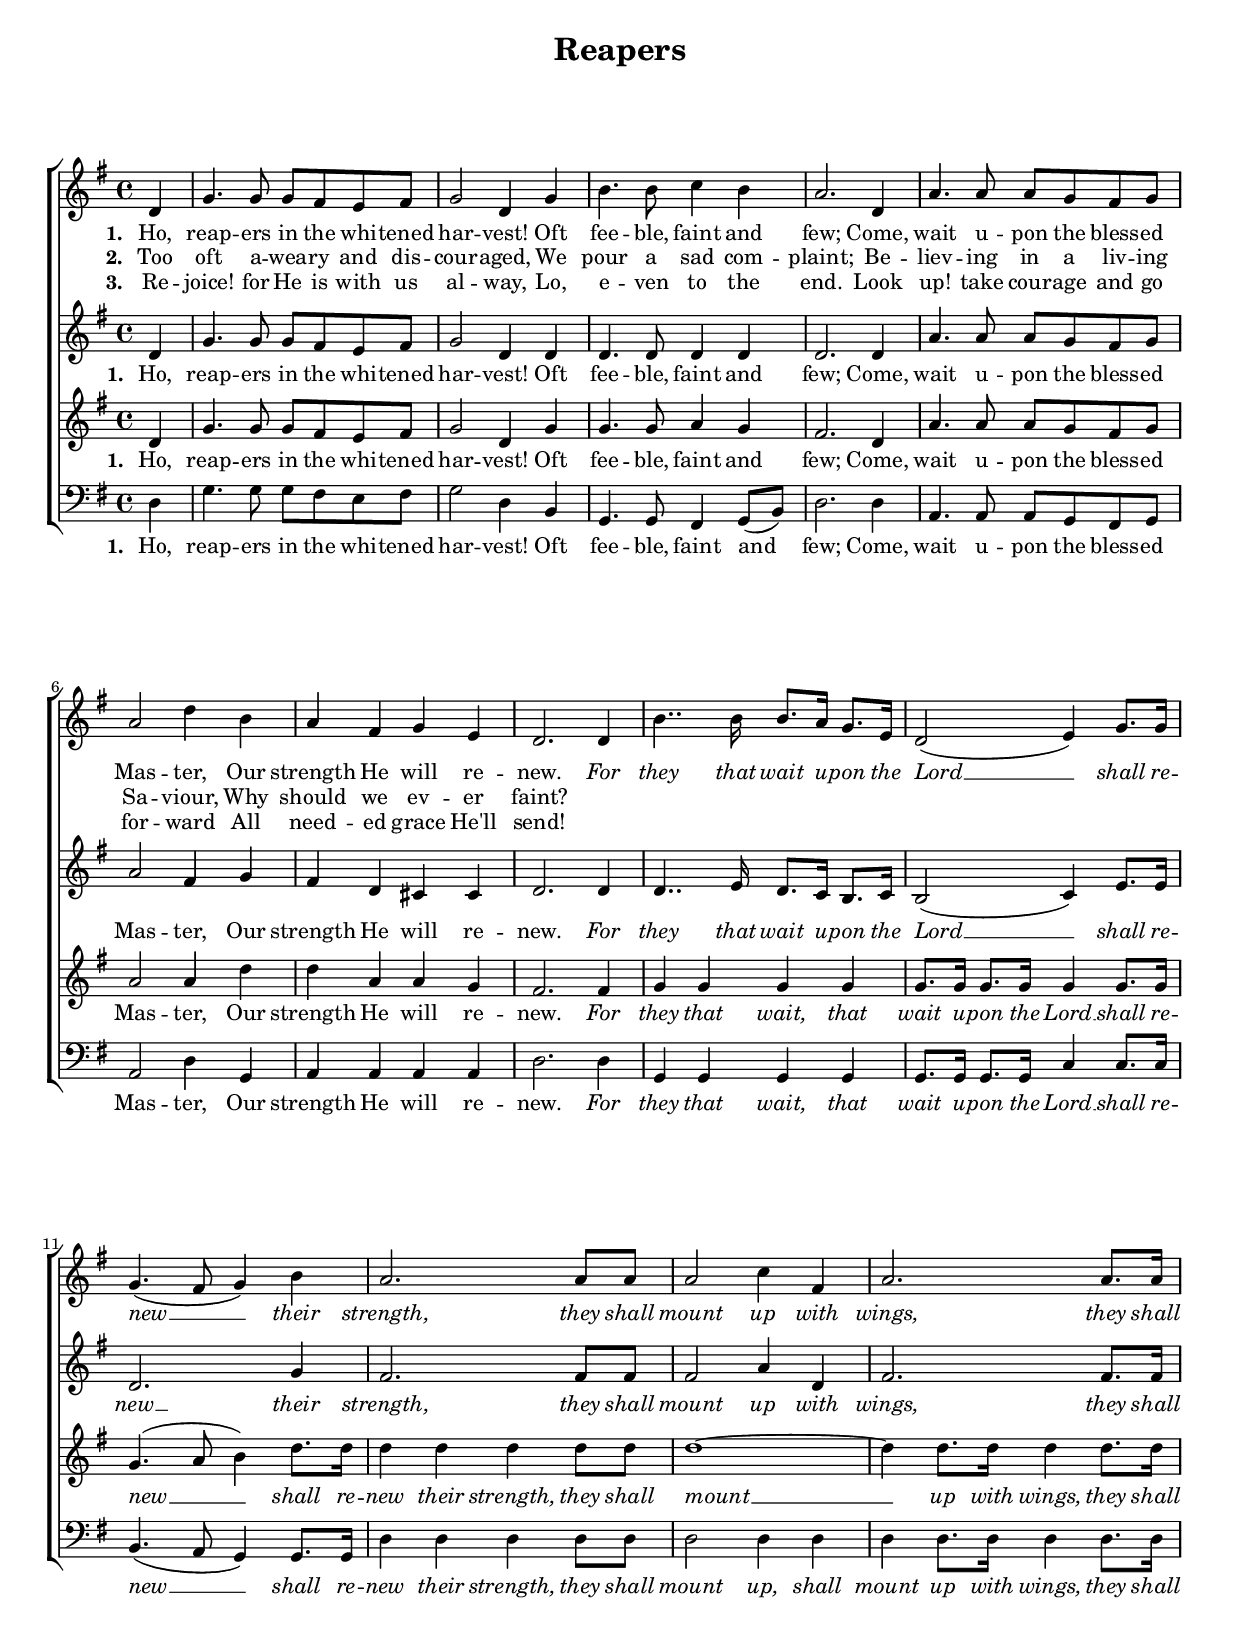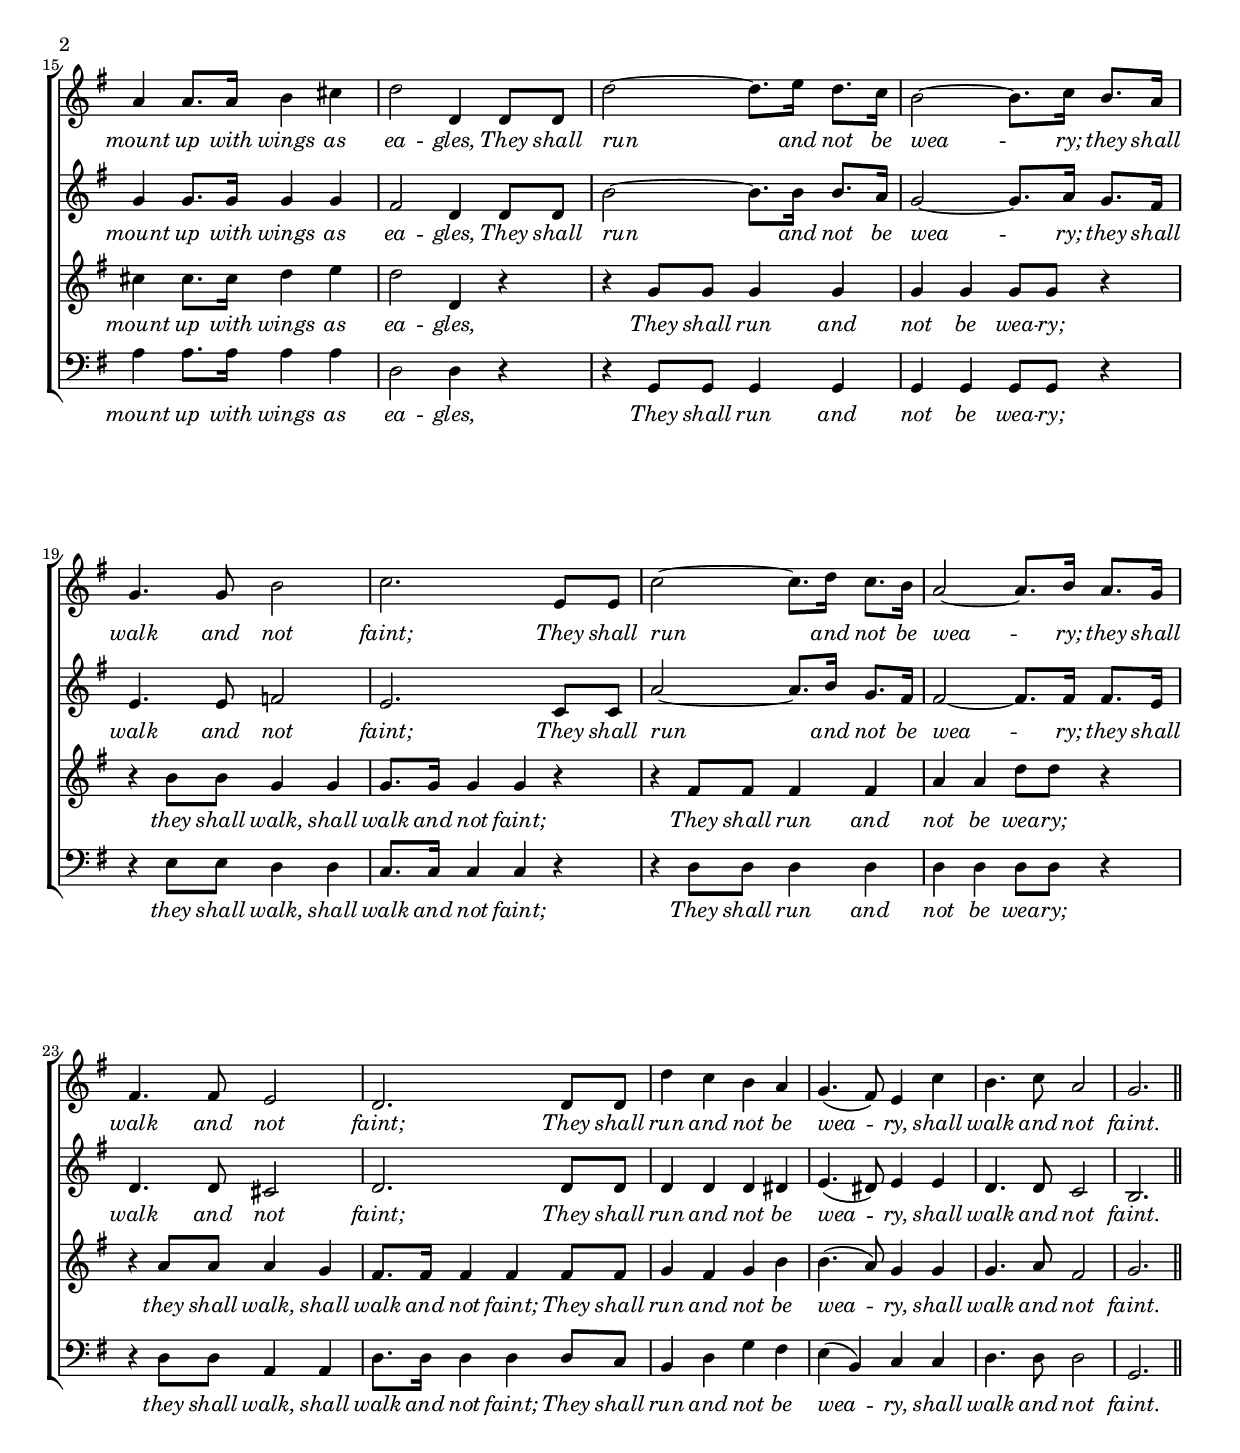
\header {
title = "Reapers"
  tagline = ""  % removed
}


	#(set-global-staff-size 17)
\paper {
	markup-system-spacing #'basic-distance = #15
	system-system-spacing #'basic-distance = #20

    paper-width = 21.0\cm
    paper-height = 29.7\cm
    top-margin = 1.0\cm
    bottom-margin = 2.0\cm 
    left-margin = 1.0\cm
    right-margin = 1.0\cm
    }
\layout {
	indent = 0.0\cm 
	}
	
	
PartPOneVoiceOne =  \relative a {
    \clef "treble" \key g \major \time 4/4 
    \partial 4 d4 |
	g4. g8 g fis e fis |
	g2 d4 g |
	b4. b8 c4 b |
	a2. d,4 |
	a'4. a8 a g fis g |
	a2 d4 b | 
	a fis g e |
	d2. d4 |
	b'4.. b16 b8. a16 g8. e16 |
	d2 ( e4 ) g8. g16 |
	g4. ( fis8 g4) b |
	a2. a8 a |
	a2 c4 fis, |
	a2.  a8. a16 | 
	a4 a8. a16 b4 cis |
	d2 d,4 d8 d |
	d'2~ d8. e16 d8. c16 |
	b2~ b8. c16 b8. a16 |
	g4. g8 b2 |
	c2. e,8 e |
	c'2~ c8. d16 c8. b16 |
	a2~ a8. b16 a8. g16 |
	fis4. fis8 e2 |
	d2. d8 d |
	d'4 c b a |
	g4. (fis8 ) e4 c' |
	b4. c8 a2 |
	g2. \bar "||"
    }

PartPTwoVoiceOne =  \relative a { 
    \clef "treble" \key g \major \time 4/4 
    \partial 4 d4 |
	g4. g8 g fis e fis |
	g2 d4 d |
	d4. d8 d4 d |
	d2. d4 |
	a'4. a8 a g fis g |
	a2 fis4 g | 
	fis d cis cis |
	d2. d4 |
	d4.. e16 d8. c16 b8. c16 |
	b2 ( c4 ) e8. e16 |
	d2. g4 |
	fis2. fis8 fis |
	fis2 a4 d, |
	fis2.  fis8. fis16 | 
	g4 g8. g16 g4 g |
	fis2 d4 d8 d |
	b'2~ b8. b16 b8. a16 |
	g2~ g8. a16 g8. fis16 |
	e4. e8 f2 |
	e2. c8 c |
	a'2~ a8. b16 g8. fis16 |
	fis2~ fis8. fis16 fis8. e16 |
	d4. d8 cis2 |
	d2. d8 d |
	d4 d d dis |
	e4. (dis8 ) e4 e |
	d4. d8 c2 |
	b2. \bar "||"
	}

PartPThreeVoiceOne =  \relative a {
    \clef "treble" \key g \major \time 4/4 
	\partial 4 d4 |
	g4. g8 g fis e fis |
	g2 d4 g |
	g4. g8 a4 g |
	fis2. d4 |
	a'4. a8 a g fis g |
	a2 a4 d |
	d a a g |
	fis2. fis4 |
	g4 g g g |
	g8. g16 g8. g16 g4 g8. g16 |
	g4. ( a8 b4 ) d8. d16 |
	d4 d d d8 d	|
	d1~ |
	d4 d8. d16 d4 d8. d16 |
	cis4 cis8. cis16 d4 e |
	d2 d,4 r4 |
	r4 g8 g g4 g |
	g g g8 g r4 |
	r4 b8 b g4 g |
	g8. g16 g4 g r4 |
	r4 fis8 fis fis4 fis |
	a a d8 d r4 |
	r4 a8 a a4 g |
	fis8. fis16 fis4 fis fis8 fis |
	g4 fis g b |
	b4. ( a8 ) g4 g |
	g4. a8 fis2 |
	g2. 
	}

PartPFourVoiceOne =  \relative a, {
    \clef "bass" \key g \major \time 4/4 
	\partial 4 d4 |
	g4. g8 g fis e fis |
	g2 d4 b |
	g4. g8 fis4 g8 ( b ) |
	d2. d4 |
	a4. a8 a g fis g |
	a2 d4 g, |
	a a a a |
	d2. d4 |
	g, g g g |
	g8. g16 g8. g16 c4 c8. c16 |
	b4. (a8 g4 ) g8. g16 |
	d'4 d d d8 d |
	d2 d4 d |
	d4 d8. d16 d4 d8. d16 |
	a'4 a8. a16 a4 a |
	d,2 d4 r4 |
	r4 g,8 g g4 g |
	g g g8 g r4 |
	r4 e'8 e d4 d |
	c8. c16	c4 c r4 |
	r4 d8 d d4 d |
	d d d8 d r4 |
	r4 d8 d a4 a |
	d8. d16 d4 d d8 c |
	b4 d g fis |
	e ( b ) c c |
	d4. d8 d2 |
	g,2. |
	}


PartPOneVoiceOneLyricsOne =  \lyricmode { 
\set stanza = "1. "
Ho, reap -- ers in the whi -- tened har -- vest!
Oft fee -- ble, faint and few;
Come, wait u -- pon the bless -- ed Mas -- ter,
Our strength He will re -- new.
\override Lyrics.LyricText.font-shape = #'italic
For they that wait u -- pon the Lord __
shall re -- new __ their strength,
they shall mount up with wings,
they shall mount up with wings as ea -- gles,
They shall run and not be wea -- ry;
they shall walk and not faint;
They shall run and not be wea -- ry;
they shall walk and not faint;
They shall run and not be wea -- ry,
shall walk and not faint.
\revert Lyrics.LyricText.font-shape
}
 
 
PartPOneVoiceOneLyricsTwo =  \lyricmode { 
\set stanza = "2. "
Too oft a -- wea -- ry and dis -- cour -- aged,
We pour a sad com -- plaint;
Be -- liev -- ing in a liv -- ing Sa -- viour,
Why should we ev -- er faint?
}

PartPOneVoiceOneLyricsThree =  \lyricmode { 
\set stanza = "3. "
Re -- joice! for He is with us al -- way,
Lo, e -- ven to the end.
Look up! take cour -- age and go for -- ward
All need -- ed grace He'll send!
}
 

PartPOneVoiceTwoLyricsOne =  \lyricmode { 
\set stanza = "1. "
Ho, reap -- ers in the whi -- tened har -- vest!
Oft fee -- ble, faint and few;
Come, wait u -- pon the bless -- ed Mas -- ter,
Our strength He will re -- new.
\override Lyrics.LyricText.font-shape = #'italic
For they that wait, that wait u -- pon the Lord __
shall re -- new __ shall re -- new their strength,
they shall mount __ up with wings,
they shall mount up with wings as ea -- gles,
They shall run and not be wea -- ry;
they shall walk, shall walk and not faint;
They shall run and not be wea -- ry;
they shall walk, shall walk and not faint;
They shall run and not be wea -- ry,
shall walk and not faint.
\revert Lyrics.LyricText.font-shape

}

PartPFourVoiceTwoLyricsOne =  \lyricmode { 
\set stanza = "1. "
Ho, reap -- ers in the whi -- tened har -- vest!
Oft fee -- ble, faint and few;
Come, wait u -- pon the bless -- ed Mas -- ter,
Our strength He will re -- new.
\override Lyrics.LyricText.font-shape = #'italic
For they that wait, that wait u -- pon the Lord __
shall re -- new __ shall re -- new their strength,
they shall mount up, shall mount up with wings,
they shall mount up with wings as ea -- gles,
They shall run and not be wea -- ry;
they shall walk, shall walk and not faint;
They shall run and not be wea -- ry;
they shall walk, shall walk and not faint;
They shall run and not be wea -- ry,
shall walk and not faint.
\revert Lyrics.LyricText.font-shape

}

% The score definition
\score {
\new ChoirStaff
    <<
        \new Staff <<
            
            \context Staff << 
                \context Voice = "PartPOneVoiceOne" { \PartPOneVoiceOne }
				
                \new Lyrics \lyricsto "PartPOneVoiceOne" \PartPOneVoiceOneLyricsOne
				
				\new Lyrics \lyricsto "PartPOneVoiceOne" \PartPOneVoiceOneLyricsTwo
				
				\new Lyrics \lyricsto "PartPOneVoiceOne" \PartPOneVoiceOneLyricsThree
							>>
					>>
        \new Staff <<
            \context Staff << 
                \context Voice = "PartPTwoVoiceOne" { \PartPTwoVoiceOne }
				\new Lyrics \lyricsto "PartPTwoVoiceOne" \PartPOneVoiceOneLyricsOne
				
				
							>>
            >>
	   \new Staff <<
            \context Staff << 
                \context Voice = "PartPThreeVoiceOne" { \PartPThreeVoiceOne }
				\new Lyrics \lyricsto "PartPThreeVoiceOne" \PartPOneVoiceTwoLyricsOne
				>>
            >>
	   \new Staff <<
            \context Staff << 
                \context Voice = "PartPFourVoiceOne" { \PartPFourVoiceOne }
				\new Lyrics \lyricsto "PartPFourVoiceOne"
				\PartPFourVoiceTwoLyricsOne
							>>
            >>
	>>
	}